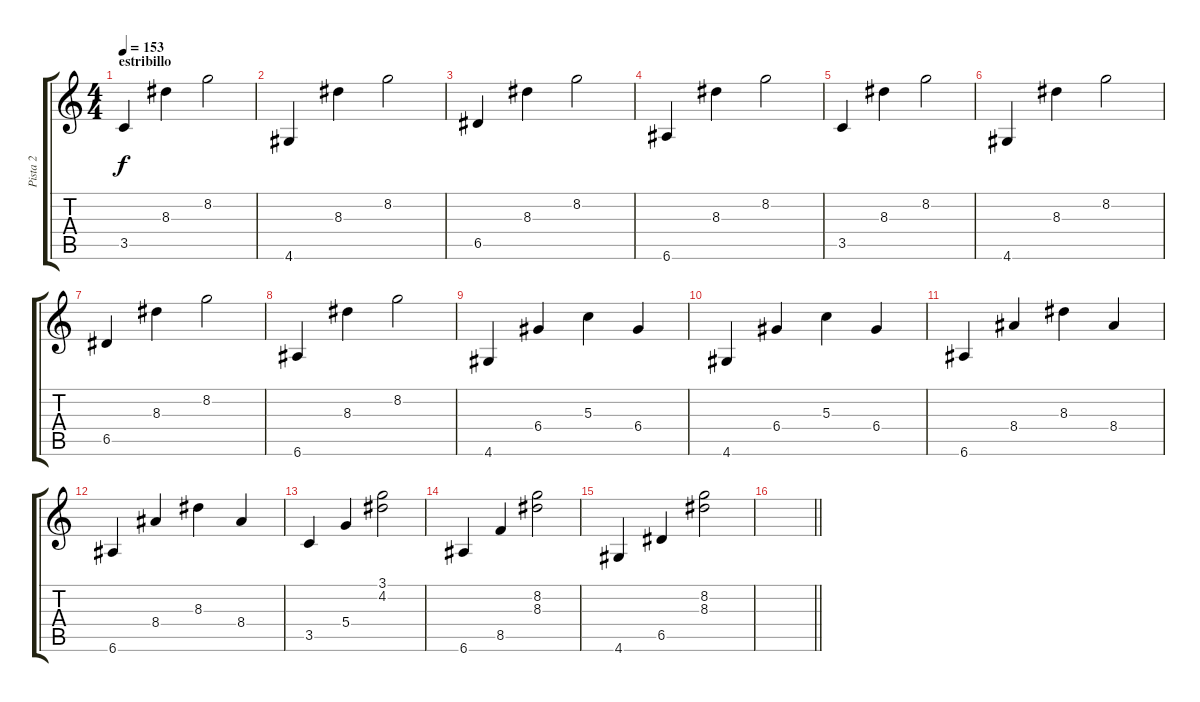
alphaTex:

\track ("Pista 2" "Pista 2") {instrument overdrivenguitar}
\staff {score tabs}
\tuning (E4 B3 G3 D3 A2 E2) {hide}
\ts (4 4)
\section ("" "estribillo")
\tempo 153
\clef g2
\ks c
3.5.4{dy f instrument electricguitarclean} 8.3.4 8.2.2 |
4.6.4 8.3.4 8.2.2 |
6.5.4 8.3.4 8.2.2 |
6.6.4 8.3.4 8.2.2 |
3.5.4 8.3.4 8.2.2 |
4.6.4 8.3.4 8.2.2 |
6.5.4 8.3.4 8.2.2 |
6.6.4 8.3.4 8.2.2 |
4.6.4 6.4.4 5.3.4 6.4.4 |
4.6.4 6.4.4 5.3.4 6.4.4 |
6.6.4 8.4.4 8.3.4 8.4.4 |
6.6.4 8.4.4 8.3.4 8.4.4 |
3.5.4 5.4.4 (3.1 4.2).2 |
6.6.4 8.5.4 (8.2 8.3).2 |
4.6.4 6.5.4 (8.2 8.3).2 |
\barLineRight lightlight
